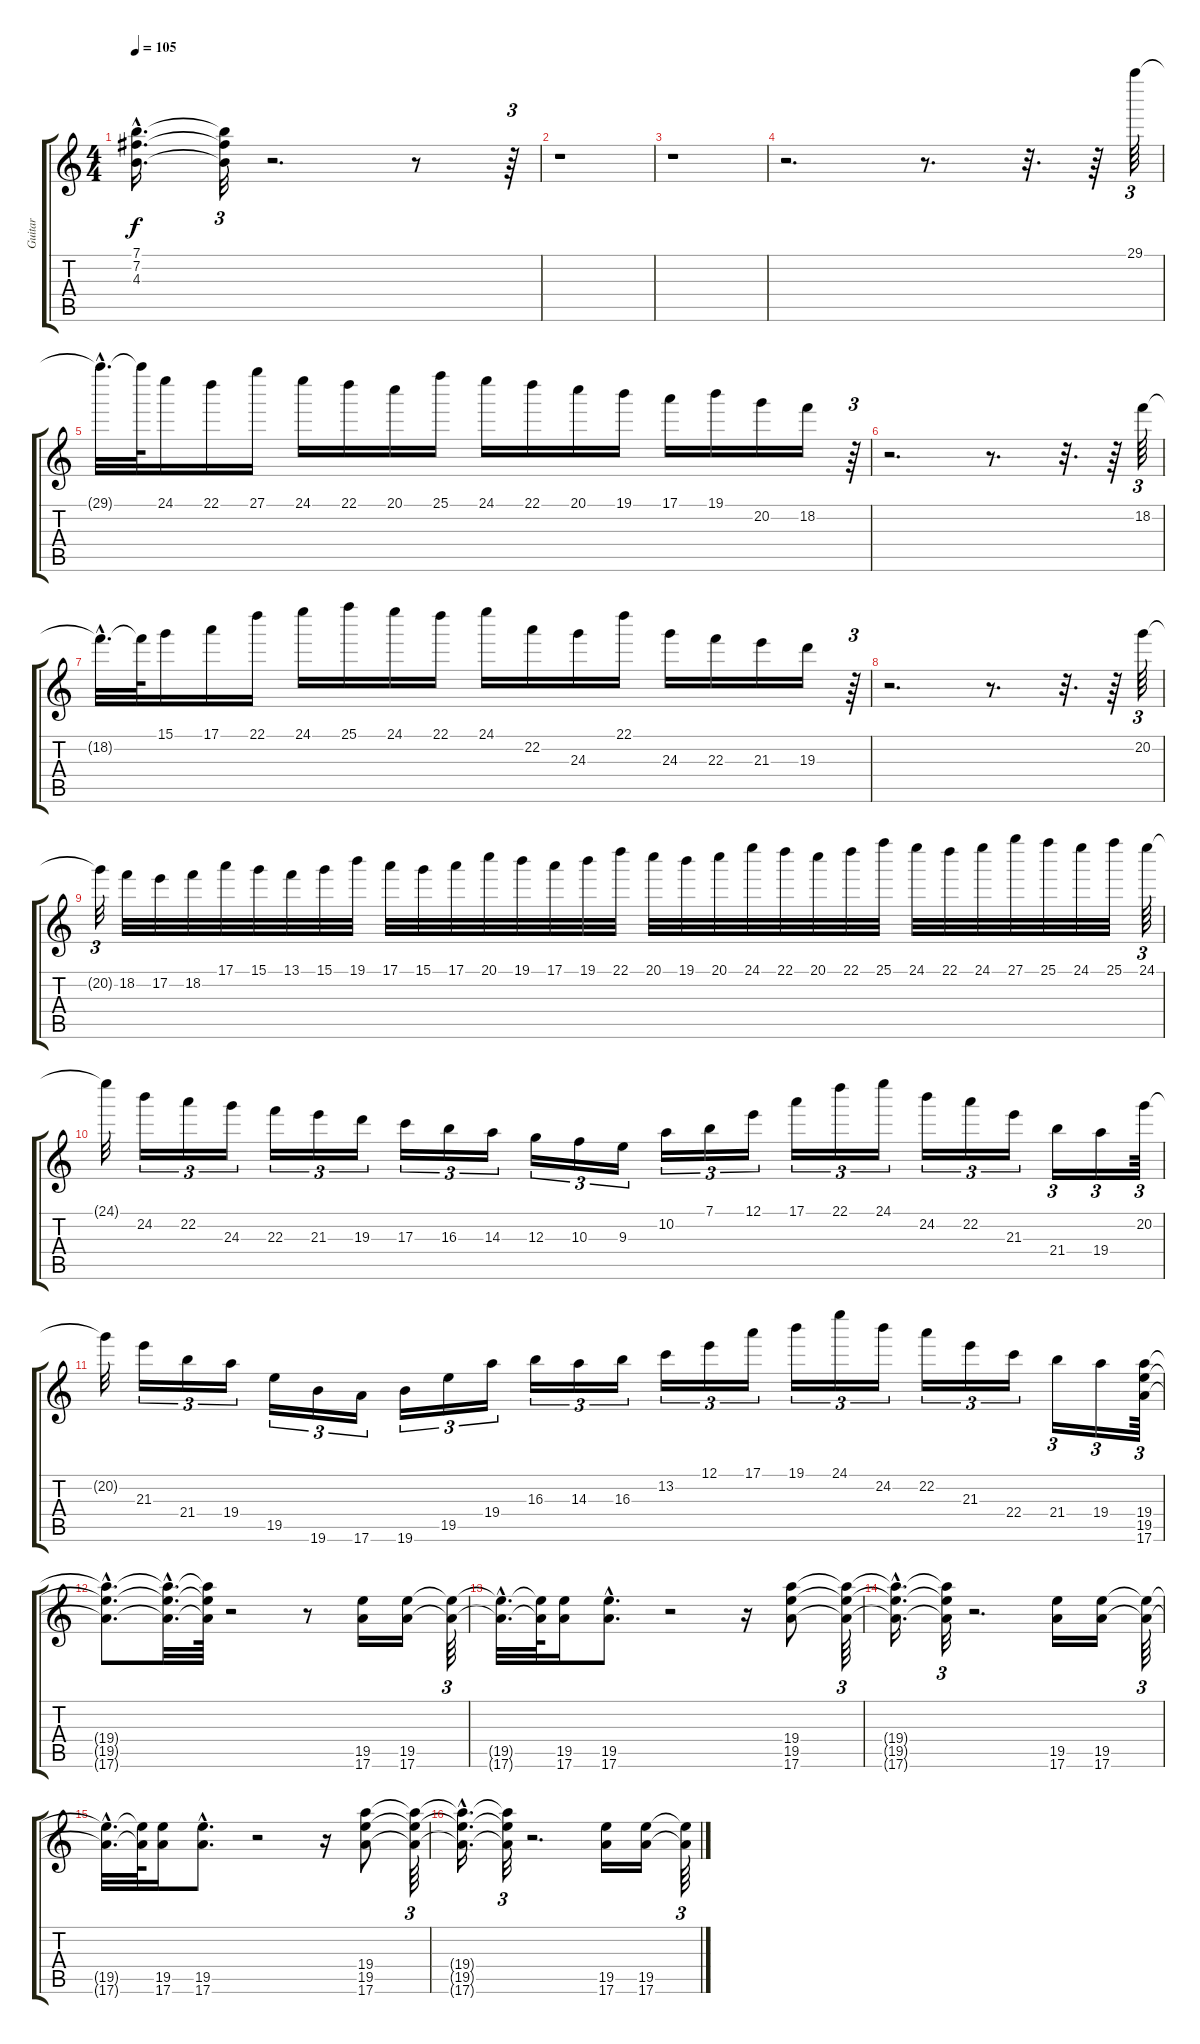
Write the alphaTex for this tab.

\track ("Guitar" "Guitar") {instrument distortionguitar}
\staff {score tabs}
\tuning (E4 B3 G3 D3 A2 E2) {hide}
\ts (4 4)
\tempo 105
\clef g2
\ks c
(7.1{hac t} 7.2{hac t} 4.3{hac t}).16{d dy f} (7.1{t} 7.2{t} 4.3{t}).32{tu (3 2)} r.2{d} r.8 r.64{tu (3 2)} |
r.1 |
r.1 |
r.2{d} r.8{d} r.32{d} r.64 29.1.64{tu (3 2) volume 8} |
29.1{hac t}.32{d} 29.1{t}.64 24.1.16 22.1.16 27.1.16 24.1.16 22.1.16 20.1.16 25.1.16 24.1.16 22.1.16 20.1.16 19.1.16 17.1.16 19.1.16 20.2.16 18.2.16 r.64{tu (3 2)} |
r.2{d} r.8{d} r.32{d} r.64 18.2.64{tu (3 2)} |
18.2{hac t}.32{d} 18.2{t}.64 15.1.16 17.1.16 22.1.16 24.1.16 25.1.16 24.1.16 22.1.16 24.1.16 22.2.16 24.3.16 22.1.16 24.3.16 22.3.16 21.3.16 19.3.16 r.64{tu (3 2)} |
r.2{d} r.8{d} r.32{d} r.64 20.2.64{tu (3 2)} |
20.2{t}.32{tu (3 2)} 18.2.32 17.2.32 18.2.32 17.1.32 15.1.32 13.1.32 15.1.32 19.1.32 17.1.32 15.1.32 17.1.32 20.1.32 19.1.32 17.1.32 19.1.32 22.1.32 20.1.32 19.1.32 20.1.32 24.1.32 22.1.32 20.1.32 22.1.32 25.1.32 24.1.32 22.1.32 24.1.32 27.1.32 25.1.32 24.1.32 25.1.32 24.1.64{tu (3 2)} |
24.1{t}.32 24.2.16{tu (3 2)} 22.2.16{tu (3 2)} 24.3.16{tu (3 2)} 22.3.16{tu (3 2)} 21.3.16{tu (3 2)} 19.3.16{tu (3 2)} 17.3.16{tu (3 2)} 16.3.16{tu (3 2)} 14.3.16{tu (3 2)} 12.3.16{tu (3 2)} 10.3.16{tu (3 2)} 9.3.16{tu (3 2)} 10.2.16{tu (3 2)} 7.1.16{tu (3 2)} 12.1.16{tu (3 2)} 17.1.16{tu (3 2)} 22.1.16{tu (3 2)} 24.1.16{tu (3 2)} 24.2.16{tu (3 2)} 22.2.16{tu (3 2)} 21.3.16{tu (3 2)} 21.4.16{tu (3 2)} 19.4.16{tu (3 2)} 20.2.64{tu (3 2)} |
20.2{t}.32 21.3.16{tu (3 2)} 21.4.16{tu (3 2)} 19.4.16{tu (3 2)} 19.5.16{tu (3 2)} 19.6.16{tu (3 2)} 17.6.16{tu (3 2)} 19.6.16{tu (3 2)} 19.5.16{tu (3 2)} 19.4.16{tu (3 2)} 16.3.16{tu (3 2)} 14.3.16{tu (3 2)} 16.3.16{tu (3 2)} 13.2.16{tu (3 2)} 12.1.16{tu (3 2)} 17.1.16{tu (3 2)} 19.1.16{tu (3 2)} 24.1.16{tu (3 2)} 24.2.16{tu (3 2)} 22.2.16{tu (3 2)} 21.3.16{tu (3 2)} 22.4.16{tu (3 2)} 21.4.16{tu (3 2)} 19.4.16{tu (3 2)} (19.4 19.5 17.6).64{tu (3 2) volume 9} |
(19.4{hac t} 19.5{hac t} 17.6{hac t}).8{d} (19.4{hac t} 19.5{hac t} 17.6{hac t}).32{d} (19.4{t} 19.5{t} 17.6{t}).64 r.2 r.8 (19.5 17.6).16 (19.5 17.6).16 (19.5{t} 17.6{t}).64{tu (3 2)} |
(19.5{hac t} 17.6{hac t}).32{d} (19.5{t} 17.6{t}).64 (19.5 17.6).16 (19.5{hac} 17.6{hac}).8{d} r.2 r.16 (19.4 19.5 17.6).8 (19.4{t} 19.5{t} 17.6{t}).64{tu (3 2)} |
(19.4{hac t} 19.5{hac t} 17.6{hac t}).16{d} (19.4{t} 19.5{t} 17.6{t}).32{tu (3 2)} r.2{d} (19.5 17.6).16 (19.5 17.6).16 (19.5{t} 17.6{t}).64{tu (3 2)} |
(19.5{hac t} 17.6{hac t}).32{d} (19.5{t} 17.6{t}).64 (19.5 17.6).16 (19.5{hac} 17.6{hac}).8{d} r.2 r.16 (19.4 19.5 17.6).8 (19.4{t} 19.5{t} 17.6{t}).64{tu (3 2)} |
(19.4{hac t} 19.5{hac t} 17.6{hac t}).16{d} (19.4{t} 19.5{t} 17.6{t}).32{tu (3 2)} r.2{d} (19.5 17.6).16 (19.5 17.6).16 (19.5{t} 17.6{t}).64{tu (3 2)}
